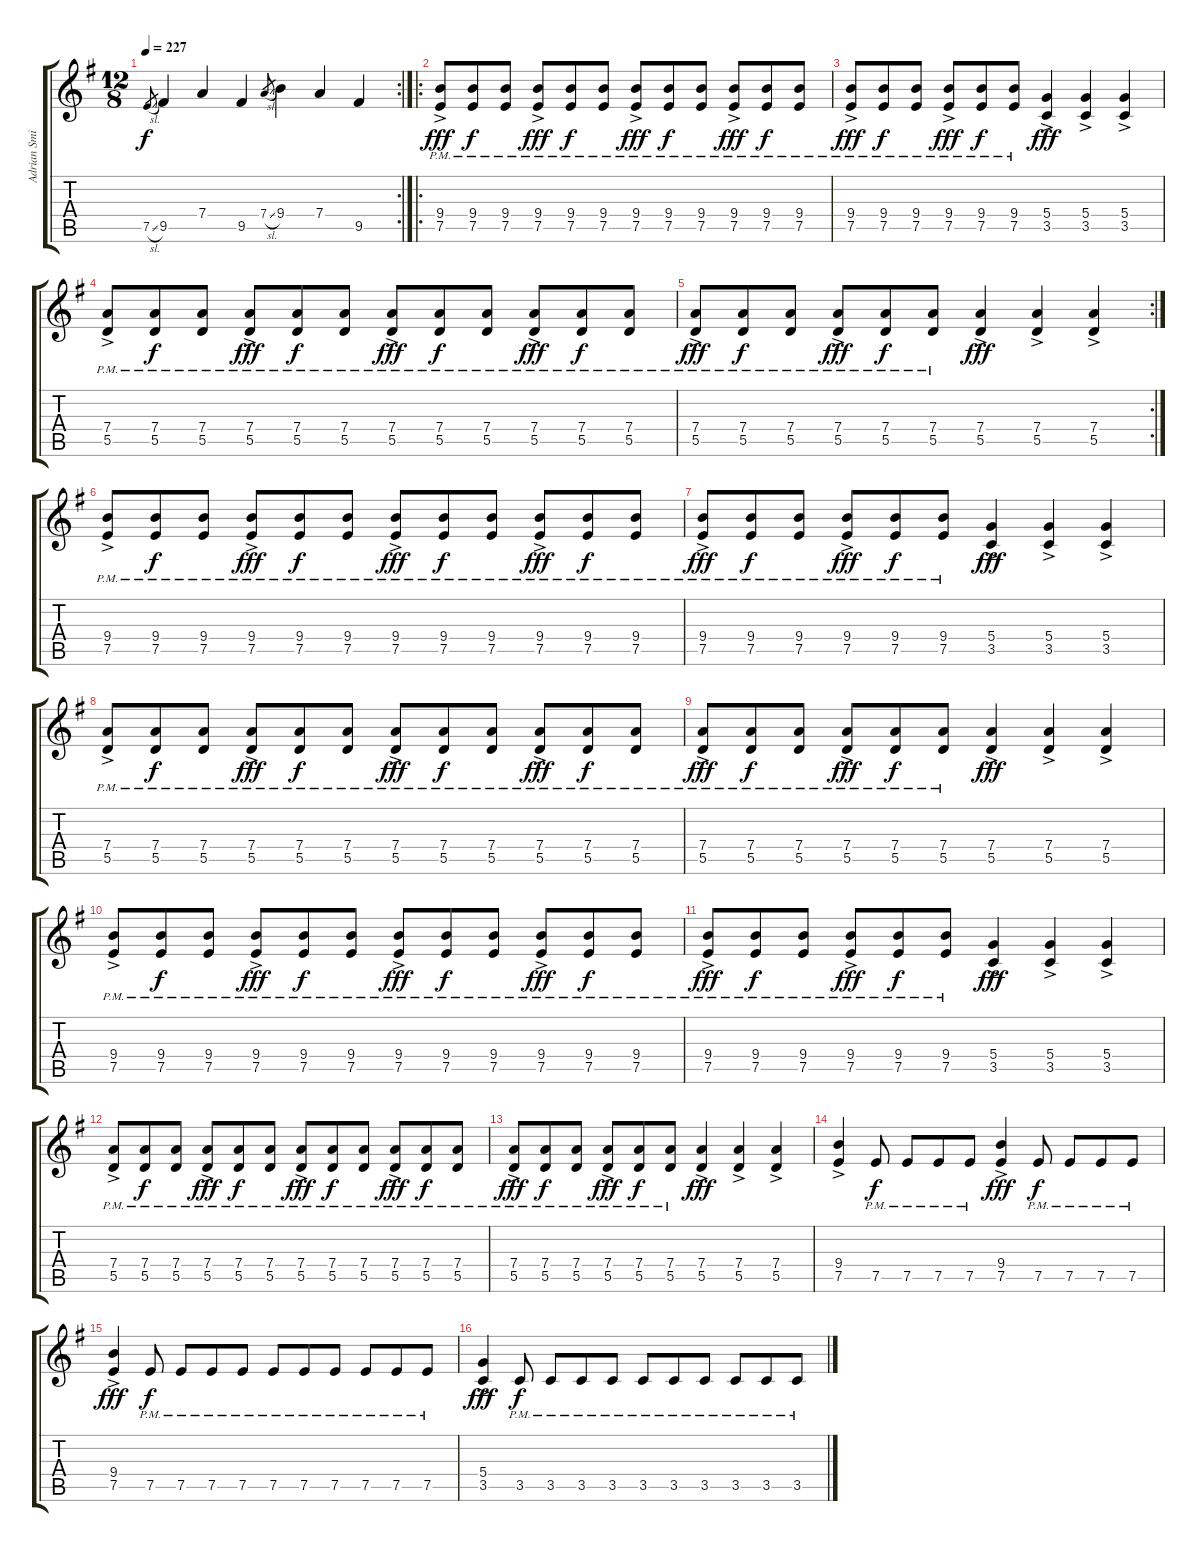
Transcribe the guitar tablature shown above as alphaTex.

\track ("Adrian Smith" "Adrian Smi") {instrument distortionguitar}
\staff {score tabs}
\tuning (E4 B3 G3 D3 A2 E2) {hide}
\rc 2
\ts (12 8)
\tempo 227
\clef g2
\ks g
7.5{sl}.8{gr dy f} 9.5.4 7.4.4 9.5.4 7.4{sl}.8{gr} 9.4.4 7.4.4 9.5.4 |
\ro
(9.4{ac pm} 7.5{ac pm}).8{dy fff} (9.4{pm} 7.5{pm}).8{dy f} (9.4{pm} 7.5).8 (9.4{ac pm} 7.5{ac pm}).8{dy fff} (9.4{pm} 7.5{pm}).8{dy f} (9.4{pm} 7.5{pm}).8 (9.4{ac pm} 7.5{ac pm}).8{dy fff} (9.4{pm} 7.5{pm}).8{dy f} (9.4{pm} 7.5).8 (9.4{ac pm} 7.5{ac pm}).8{dy fff} (9.4{pm} 7.5).8{dy f} (9.4{pm} 7.5{pm}).8 |
(9.4{ac pm} 7.5{ac pm}).8{dy fff} (9.4{pm} 7.5{pm}).8{dy f} (9.4{pm} 7.5{pm}).8 (9.4{ac pm} 7.5{ac pm}).8{dy fff} (9.4{pm} 7.5{pm}).8{dy f} (9.4{pm} 7.5{pm}).8 (5.4{ac} 3.5{ac}).4{dy fff} (5.4{ac} 3.5{ac}).4 (5.4{ac} 3.5{ac}).4 |
(7.4{ac pm} 5.5{ac pm}).8 (7.4{pm} 5.5{pm}).8{dy f} (7.4{pm} 5.5).8 (7.4{ac pm} 5.5{ac pm}).8{dy fff} (7.4{pm} 5.5{pm}).8{dy f} (7.4{pm} 5.5{pm}).8 (7.4{ac pm} 5.5{ac pm}).8{dy fff} (7.4{pm} 5.5{pm}).8{dy f} (7.4{pm} 5.5).8 (7.4{ac pm} 5.5{ac pm}).8{dy fff} (7.4{pm} 5.5).8{dy f} (7.4{pm} 5.5{pm}).8 |
\rc 2
(7.4{ac pm} 5.5{ac pm}).8{dy fff} (7.4{pm} 5.5{pm}).8{dy f} (7.4{pm} 5.5{pm}).8 (7.4{ac pm} 5.5{ac pm}).8{dy fff} (7.4{pm} 5.5{pm}).8{dy f} (7.4{pm} 5.5{pm}).8 (7.4{ac} 5.5{ac}).4{dy fff} (7.4{ac} 5.5{ac}).4 (7.4{ac} 5.5{ac}).4 |
(9.4{ac pm} 7.5{ac pm}).8 (9.4{pm} 7.5{pm}).8{dy f} (9.4{pm} 7.5).8 (9.4{ac pm} 7.5{ac pm}).8{dy fff} (9.4{pm} 7.5{pm}).8{dy f} (9.4{pm} 7.5{pm}).8 (9.4{ac pm} 7.5{ac pm}).8{dy fff} (9.4{pm} 7.5{pm}).8{dy f} (9.4{pm} 7.5).8 (9.4{ac pm} 7.5{ac pm}).8{dy fff} (9.4{pm} 7.5).8{dy f} (9.4{pm} 7.5{pm}).8 |
(9.4{ac pm} 7.5{ac pm}).8{dy fff} (9.4{pm} 7.5{pm}).8{dy f} (9.4{pm} 7.5{pm}).8 (9.4{ac pm} 7.5{ac pm}).8{dy fff} (9.4{pm} 7.5{pm}).8{dy f} (9.4{pm} 7.5{pm}).8 (5.4{ac} 3.5{ac}).4{dy fff} (5.4{ac} 3.5{ac}).4 (5.4{ac} 3.5{ac}).4 |
(7.4{ac pm} 5.5{ac pm}).8 (7.4{pm} 5.5{pm}).8{dy f} (7.4{pm} 5.5).8 (7.4{ac pm} 5.5{ac pm}).8{dy fff} (7.4{pm} 5.5{pm}).8{dy f} (7.4{pm} 5.5{pm}).8 (7.4{ac pm} 5.5{ac pm}).8{dy fff} (7.4{pm} 5.5{pm}).8{dy f} (7.4{pm} 5.5).8 (7.4{ac pm} 5.5{ac pm}).8{dy fff} (7.4{pm} 5.5).8{dy f} (7.4{pm} 5.5{pm}).8 |
(7.4{ac pm} 5.5{ac pm}).8{dy fff} (7.4{pm} 5.5{pm}).8{dy f} (7.4{pm} 5.5{pm}).8 (7.4{ac pm} 5.5{ac pm}).8{dy fff} (7.4{pm} 5.5{pm}).8{dy f} (7.4{pm} 5.5{pm}).8 (7.4{ac} 5.5{ac}).4{dy fff} (7.4{ac} 5.5{ac}).4 (7.4{ac} 5.5{ac}).4 |
(9.4{ac pm} 7.5{ac pm}).8 (9.4{pm} 7.5{pm}).8{dy f} (9.4{pm} 7.5).8 (9.4{ac pm} 7.5{ac pm}).8{dy fff} (9.4{pm} 7.5{pm}).8{dy f} (9.4{pm} 7.5{pm}).8 (9.4{ac pm} 7.5{ac pm}).8{dy fff} (9.4{pm} 7.5{pm}).8{dy f} (9.4{pm} 7.5).8 (9.4{ac pm} 7.5{ac pm}).8{dy fff} (9.4{pm} 7.5).8{dy f} (9.4{pm} 7.5{pm}).8 |
(9.4{ac pm} 7.5{ac pm}).8{dy fff} (9.4{pm} 7.5{pm}).8{dy f} (9.4{pm} 7.5{pm}).8 (9.4{ac pm} 7.5{ac pm}).8{dy fff} (9.4{pm} 7.5{pm}).8{dy f} (9.4{pm} 7.5{pm}).8 (5.4{ac} 3.5{ac}).4{dy fff} (5.4{ac} 3.5{ac}).4 (5.4{ac} 3.5{ac}).4 |
(7.4{ac pm} 5.5{ac pm}).8 (7.4{pm} 5.5{pm}).8{dy f} (7.4{pm} 5.5).8 (7.4{ac pm} 5.5{ac pm}).8{dy fff} (7.4{pm} 5.5{pm}).8{dy f} (7.4{pm} 5.5{pm}).8 (7.4{ac pm} 5.5{ac pm}).8{dy fff} (7.4{pm} 5.5{pm}).8{dy f} (7.4{pm} 5.5).8 (7.4{ac pm} 5.5{ac pm}).8{dy fff} (7.4{pm} 5.5).8{dy f} (7.4{pm} 5.5{pm}).8 |
(7.4{ac pm} 5.5{ac pm}).8{dy fff} (7.4{pm} 5.5{pm}).8{dy f} (7.4{pm} 5.5{pm}).8 (7.4{ac pm} 5.5{ac pm}).8{dy fff} (7.4{pm} 5.5{pm}).8{dy f} (7.4{pm} 5.5{pm}).8 (7.4{ac} 5.5{ac}).4{dy fff} (7.4{ac} 5.5{ac}).4 (7.4{ac} 5.5{ac}).4 |
(9.4{ac} 7.5{ac}).4 7.5{pm}.8{dy f} 7.5{pm}.8 7.5{pm}.8 7.5{pm}.8 (9.4{ac} 7.5{ac}).4{dy fff} 7.5{pm}.8{dy f} 7.5{pm}.8 7.5{pm}.8 7.5{pm}.8 |
(9.4{ac} 7.5{ac}).4{dy fff} 7.5{pm}.8{dy f} 7.5{pm}.8 7.5{pm}.8 7.5{pm}.8 7.5{pm}.8 7.5{pm}.8 7.5{pm}.8 7.5{pm}.8 7.5{pm}.8 7.5{pm}.8 |
(5.4{ac} 3.5{ac}).4{dy fff} 3.5{pm}.8{dy f} 3.5{pm}.8 3.5{pm}.8 3.5{pm}.8 3.5{pm}.8 3.5{pm}.8 3.5{pm}.8 3.5{pm}.8 3.5{pm}.8 3.5{pm}.8
